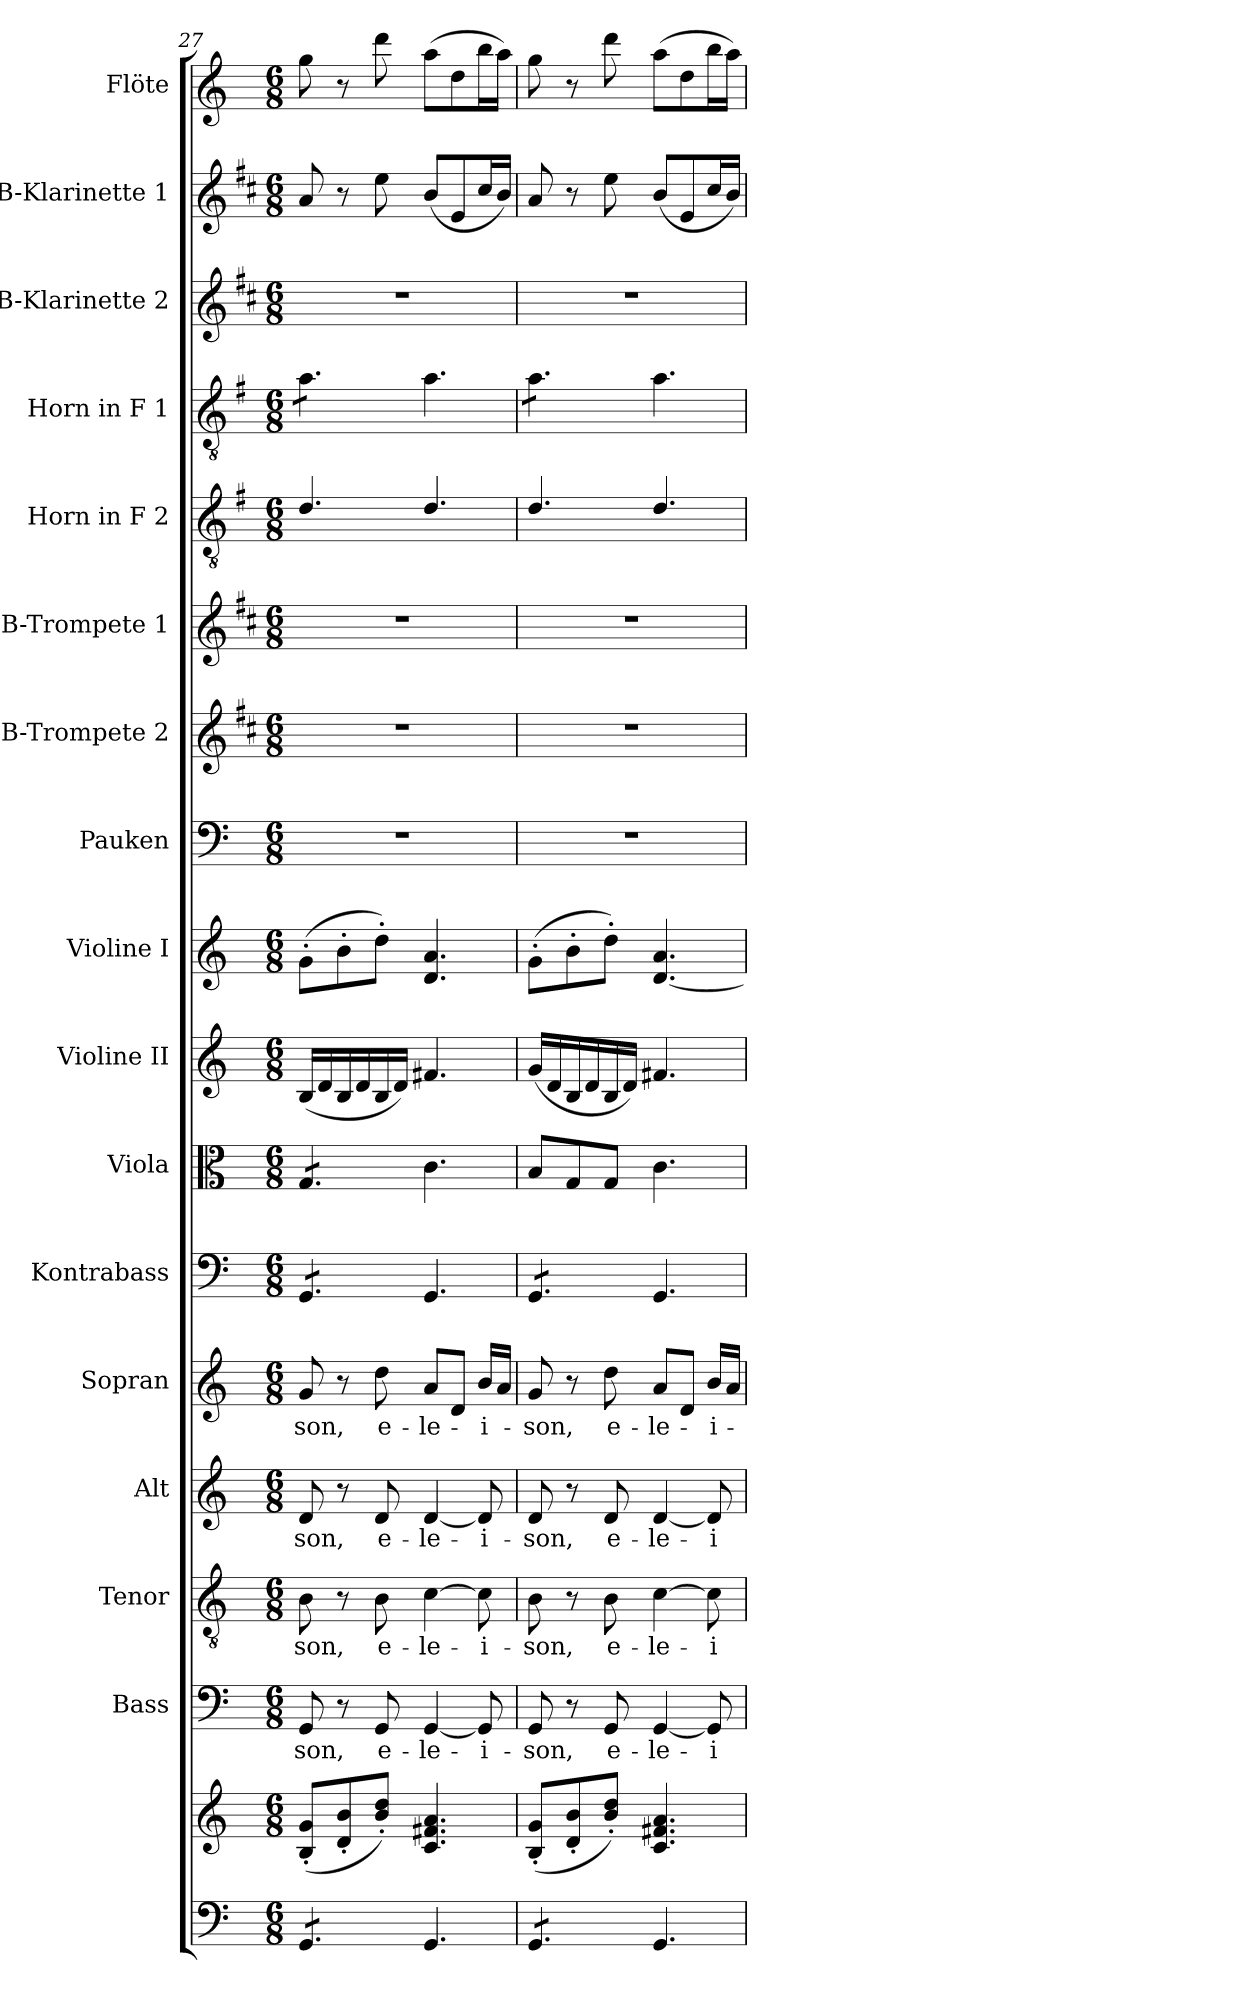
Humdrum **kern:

**kern	**kern	**kern	**text	**kern	**text	**kern	**text	**kern	**text	**kern	**kern	**kern	**kern	**kern	**kern	**kern	**kern	**kern	**kern	**kern	**kern
*part17	*part17	*part16	*part16	*part15	*part15	*part14	*part14	*part13	*part13	*part12	*part11	*part10	*part9	*part8	*part7	*part6	*part5	*part4	*part3	*part2	*part1
*staff18	*staff17	*staff16	*staff16	*staff15	*staff15	*staff14	*staff14	*staff13	*staff13	*staff12	*staff11	*staff10	*staff9	*staff8	*staff7	*staff6	*staff5	*staff4	*staff3	*staff2	*staff1
*	*	*I"Bass	*	*I"Tenor	*	*I"Alt	*	*I"Sopran	*	*I"Kontrabass	*I"Viola	*I"Violine II	*I"Violine I	*I"Pauken	*I"B-Trompete 2	*I"B-Trompete 1	*I"Horn in F 2	*I"Horn in F 1	*I"B-Klarinette 2	*I"B-Klarinette 1	*I"Flöte
*	*	*I'B.	*	*I'T.	*	*I'A.	*	*I'S.	*	*I'Kb.	*I'Vla.	*I'Vl. II	*I'Vl. I	*I'Pk.	*I'B Trp. 2	*I'B Trp. 1	*	*	*I'B Kl. 2	*I'B Kl. 1	*I'Fl.
*clefF4	*clefG2	*clefF4	*	*clefGv2	*	*clefG2	*	*clefG2	*	*clefF4	*clefC3	*clefG2	*clefG2	*clefF4	*clefG2	*clefG2	*clefGv2	*clefGv2	*clefG2	*clefG2	*clefG2
*	*	*	*	*	*	*	*	*	*	*ITrd7c12	*	*	*	*	*ITrd1c2	*ITrd1c2	*ITrd4c7	*ITrd4c7	*ITrd1c2	*ITrd1c2	*
*k[]	*k[]	*k[]	*	*k[]	*	*k[]	*	*k[]	*	*k[]	*k[]	*k[]	*k[]	*k[]	*k[]	*k[]	*k[]	*k[]	*k[]	*k[]	*k[]
*C:	*C:	*C:	*	*C:	*	*C:	*	*C:	*	*C:	*C:	*C:	*C:	*C:	*C:	*C:	*C:	*C:	*C:	*C:	*C:
*M6/8	*M6/8	*M6/8	*	*M6/8	*	*M6/8	*	*M6/8	*	*M6/8	*M6/8	*M6/8	*M6/8	*M6/8	*M6/8	*M6/8	*M6/8	*M6/8	*M6/8	*M6/8	*M6/8
=27	=27	=27	=27	=27	=27	=27	=27	=27	=27	=27	=27	=27	=27	=27	=27	=27	=27	=27	=27	=27	=27
!	!	!	!LO:LY:b	!	!LO:LY:b	!	!LO:LY:b	!	!LO:LY:b	!	!	!	!	!	!	!	!	!	!	!	!
*tremolo	*	*	*	*	*	*	*	*	*	*	*	*	*	*	*	*	*	*	*	*	*
*	*	*	*	*	*	*	*	*	*	*tremolo	*	*	*	*	*	*	*	*	*	*	*
*	*	*	*	*	*	*	*	*	*	*	*tremolo	*	*	*	*	*	*	*	*	*	*
*	*	*	*	*	*	*	*	*	*	*	*	*	*	*	*	*	*	*tremolo	*	*	*
8GG/L	(<8B/'< 8g/'<L	8GG/	-son,	8B\	-son,	8d/	-son,	8g/	-son,	8GGG/L	8G/L	(<16B/LL	(>8g'>\L	2.r	2.r	2.r	4.G/	8d\L	2.r	8g/	8gg\
.	.	.	.	.	.	.	.	.	.	.	.	16d/	.	.	.	.	.	.	.	.	.
8GG/	8d/'< 8b/'<	8r	.	8r	.	8r	.	8r	.	8GGG/	8G/	16B/	8b'>\	.	.	.	.	8d\	.	8r	8ra
.	.	.	.	.	.	.	.	.	.	.	.	16d/	.	.	.	.	.	.	.	.	.
!	!	!	!LO:LY:b	!	!LO:LY:b	!	!LO:LY:b	!	!LO:LY:b	!	!	!	!	!	!	!	!	!	!	!	!
8GG/J	8b/'< 8dd/'<J)	8GG/	e-	8B\	e-	8d/	e-	8dd\	e-	8GGG/J	8G/J	16B/	8dd'>\J)	.	.	.	.	8d\J	.	8dd\	8ddd\
*	*	*	*	*	*	*	*	*	*	*	*	*	*	*	*	*	*	*Xtremolo	*	*	*
*	*	*	*	*	*	*	*	*	*	*	*Xtremolo	*	*	*	*	*	*	*	*	*	*
*	*	*	*	*	*	*	*	*	*	*Xtremolo	*	*	*	*	*	*	*	*	*	*	*
*Xtremolo	*	*	*	*	*	*	*	*	*	*	*	*	*	*	*	*	*	*	*	*	*
.	.	.	.	.	.	.	.	.	.	.	.	16d/JJ)	.	.	.	.	.	.	.	.	.
!	!	!	!LO:LY:b	!	!LO:LY:b	!	!LO:LY:b	!	!LO:LY:b	!	!	!	!	!	!	!	!	!	!	!	!
4.GG/	4.c/ 4.f#X/ 4.a/	[4GG/	-le-	[4c\	-le-	[4d/	-le-	8a/L	-le-	4.GGG/	4.c\	4.f#X/	4.d/ 4.a/	.	.	.	4.G/	4.d\	.	(<8a/L	(>8aa\L
.	.	.	.	.	.	.	.	8d/J	.	.	.	.	.	.	.	.	.	.	.	8d/	8dd\
!	!	!	!LO:LY:b	!	!LO:LY:b	!	!LO:LY:b	!	!LO:LY:b	!	!	!	!	!	!	!	!	!	!	!	!
.	.	8GG/]	-i-	8c\]	-i-	8d/]	-i-	16b/LL	-i-	.	.	.	.	.	.	.	.	.	.	16b/L	16bb\L
.	.	.	.	.	.	.	.	16a/JJ	.	.	.	.	.	.	.	.	.	.	.	16a/JJ)	16aa\JJ)
=28	=28	=28	=28	=28	=28	=28	=28	=28	=28	=28	=28	=28	=28	=28	=28	=28	=28	=28	=28	=28	=28
!	!	!	!LO:LY:b	!	!LO:LY:b	!	!LO:LY:b	!	!LO:LY:b	!	!	!	!	!	!	!	!	!	!	!	!
*tremolo	*	*	*	*	*	*	*	*	*	*	*	*	*	*	*	*	*	*	*	*	*
*	*	*	*	*	*	*	*	*	*	*tremolo	*	*	*	*	*	*	*	*	*	*	*
*	*	*	*	*	*	*	*	*	*	*	*	*	*	*	*	*	*	*tremolo	*	*	*
8GG/L	(<8B/'< 8g/'<L	8GG/	-son,	8B\	-son,	8d/	-son,	8g/	-son,	8GGG/L	8B/L	(<16g/LL	(>8g'>\L	2.r	2.r	2.r	4.G/	8d\L	2.r	8g/	8gg\
.	.	.	.	.	.	.	.	.	.	.	.	16d/	.	.	.	.	.	.	.	.	.
8GG/	8d/'< 8b/'<	8r	.	8r	.	8r	.	8r	.	8GGG/	8G/	16B/	8b'>\	.	.	.	.	8d\	.	8r	8r
.	.	.	.	.	.	.	.	.	.	.	.	16d/	.	.	.	.	.	.	.	.	.
!	!	!	!LO:LY:b	!	!LO:LY:b	!	!LO:LY:b	!	!LO:LY:b	!	!	!	!	!	!	!	!	!	!	!	!
8GG/J	8b/'< 8dd/'<J)	8GG/	e-	8B\	e-	8d/	e-	8dd\	e-	8GGG/J	8G/J	16B/	8dd'>\J)	.	.	.	.	8d\J	.	8dd\	8ddd\
*	*	*	*	*	*	*	*	*	*	*	*	*	*	*	*	*	*	*Xtremolo	*	*	*
*	*	*	*	*	*	*	*	*	*	*Xtremolo	*	*	*	*	*	*	*	*	*	*	*
*Xtremolo	*	*	*	*	*	*	*	*	*	*	*	*	*	*	*	*	*	*	*	*	*
.	.	.	.	.	.	.	.	.	.	.	.	16d/JJ)	.	.	.	.	.	.	.	.	.
!	!	!	!LO:LY:b	!	!LO:LY:b	!	!LO:LY:b	!	!LO:LY:b	!	!	!	!	!	!	!	!	!	!	!	!
4.GG/	4.c/ 4.f#X/ 4.a/	[4GG/	-le-	[4c\	-le-	[4d/	-le-	8a/L	-le-	4.GGG/	4.c\	4.f#X/	[4.d/ 4.a/	.	.	.	4.G/	4.d\	.	(<8a/L	(>8aa\L
.	.	.	.	.	.	.	.	8d/J	.	.	.	.	.	.	.	.	.	.	.	8d/	8dd\
!	!	!	!LO:LY:b	!	!LO:LY:b	!	!LO:LY:b	!	!LO:LY:b	!	!	!	!	!	!	!	!	!	!	!	!
.	.	8GG/]	-i-	8c\]	-i-	8d/]	-i-	16b/LL	-i-	.	.	.	.	.	.	.	.	.	.	16b/L	16bb\L
.	.	.	.	.	.	.	.	16a/JJ	.	.	.	.	.	.	.	.	.	.	.	16a/JJ)	16aa\JJ)
=	=	=	=	=	=	=	=	=	=	=	=	=	=	=	=	=	=	=	=	=	=
*-	*-	*-	*-	*-	*-	*-	*-	*-	*-	*-	*-	*-	*-	*-	*-	*-	*-	*-	*-	*-	*-
